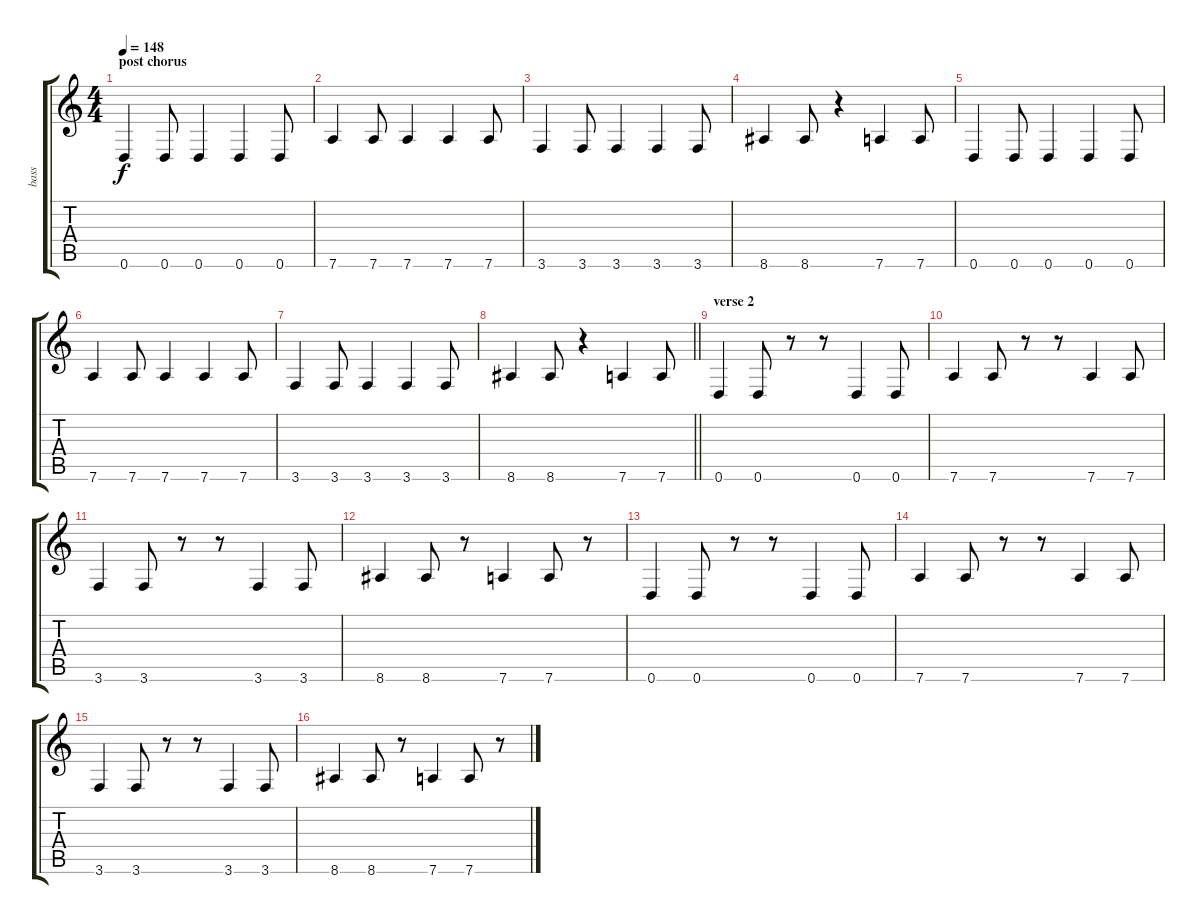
\track ("bass" "bass") {instrument electricbasspick}
\staff {score tabs}
\tuning (E4 B3 G3 D3 A2 D2) {hide}
\ts (4 4)
\section ("" "post chorus")
\tempo 148
\clef g2
\ks c
0.6.4{dy f} 0.6.8 0.6.4 0.6.4 0.6.8 |
7.6.4 7.6.8 7.6.4 7.6.4 7.6.8 |
3.6.4 3.6.8 3.6.4 3.6.4 3.6.8 |
8.6.4 8.6.8 r.4 7.6.4 7.6.8 |
0.6.4 0.6.8 0.6.4 0.6.4 0.6.8 |
7.6.4 7.6.8 7.6.4 7.6.4 7.6.8 |
3.6.4 3.6.8 3.6.4 3.6.4 3.6.8 |
\barLineRight lightlight
8.6.4 8.6.8 r.4 7.6.4 7.6.8 |
\section ("" "verse 2")
0.6.4 0.6.8 r.8 r.8 0.6.4 0.6.8 |
7.6.4 7.6.8 r.8 r.8 7.6.4 7.6.8 |
3.6.4 3.6.8 r.8 r.8 3.6.4 3.6.8 |
8.6.4 8.6.8 r.8 7.6.4 7.6.8 r.8 |
0.6.4 0.6.8 r.8 r.8 0.6.4 0.6.8 |
7.6.4 7.6.8 r.8 r.8 7.6.4 7.6.8 |
3.6.4 3.6.8 r.8 r.8 3.6.4 3.6.8 |
8.6.4 8.6.8 r.8 7.6.4 7.6.8 r.8
